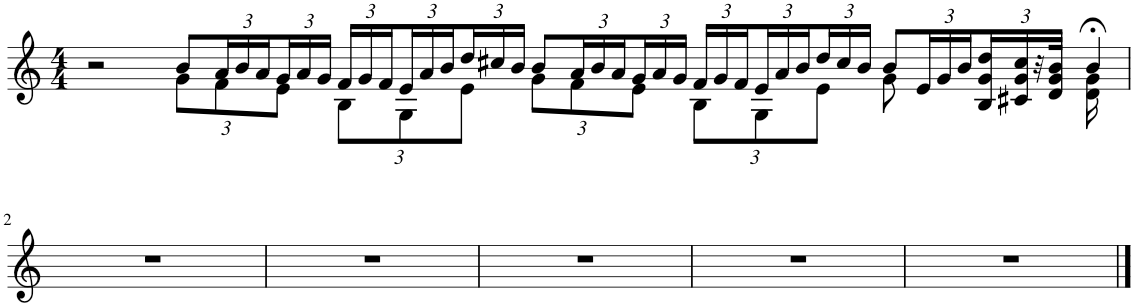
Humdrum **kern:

**kern
*part1
*staff1
*I"Violon
*I'Vln.
*clefG2
*k[]
*M4/4
=1
*^
2r	2ryy
8b/L	8g\L
*Xbrackettup	*
24a/L	8f\
24b/	.
24a/J	.
24g/L	8e\J
24a/	.
24g/JJ	.
24f/LL	8B\L
24g/	.
24f/J	.
24e/L	8G\
24a/	.
24b/J	.
24dd/L	8e\J
24cc#X/	.
24b/JJ	.
8b/L	8g\L
24a/L	8f\
24b/	.
24a/J	.
24g/L	8e\J
24a/	.
24g/JJ	.
24f/LL	8B\L
24g/	.
24f/J	.
24e/L	8G\
24a/	.
24b/J	.
24dd/L	8e\J
24cc#/	.
24b/JJ	.
8b/L	8g\
24e/L	8ryy
24g/	.
24b/J	.
24B/ 24g/ 24dd/L	8ryy
24c#X/ 24g/ 24cc#/	.
48r	.
48d/ 48g/ 48b/JJJ	.
4b;</	16d\ 16g\
.	16ryy
.	8ryy
!!LO:LB:g=z	!!
=2	=2
1r	1ryy
*v	*v
=3
1r
=4
1r
=5
*^
1r	1ryy
*v	*v
=6
1r
==
*-
